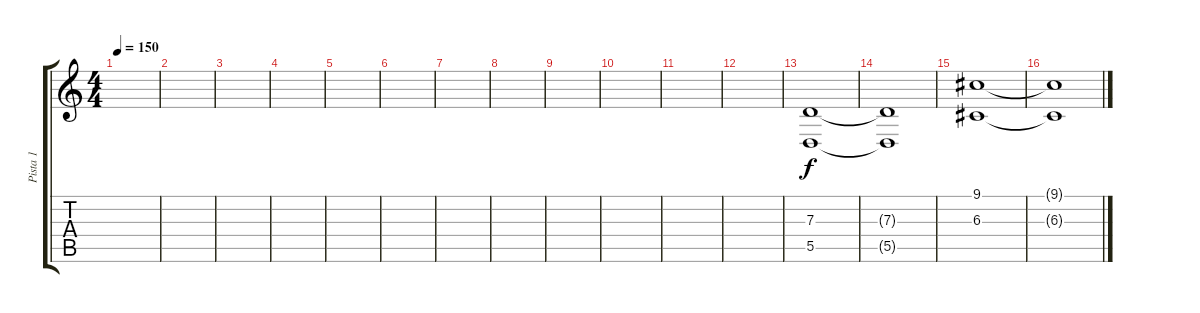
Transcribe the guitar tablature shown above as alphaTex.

\track ("Pista 1" "Pista 1") {instrument fx6goblins}
\staff {score tabs}
\tuning (E4 B3 G3 D3 A2 E2) {hide}
\ts (4 4)
\tempo 150
\clef g2
\ks c
|
|
|
|
|
|
|
|
|
|
|
|
(7.3 5.5).1 |
(7.3{t} 5.5{t}).1 |
(9.1 6.3).1 |
(9.1{t} 6.3{t}).1
